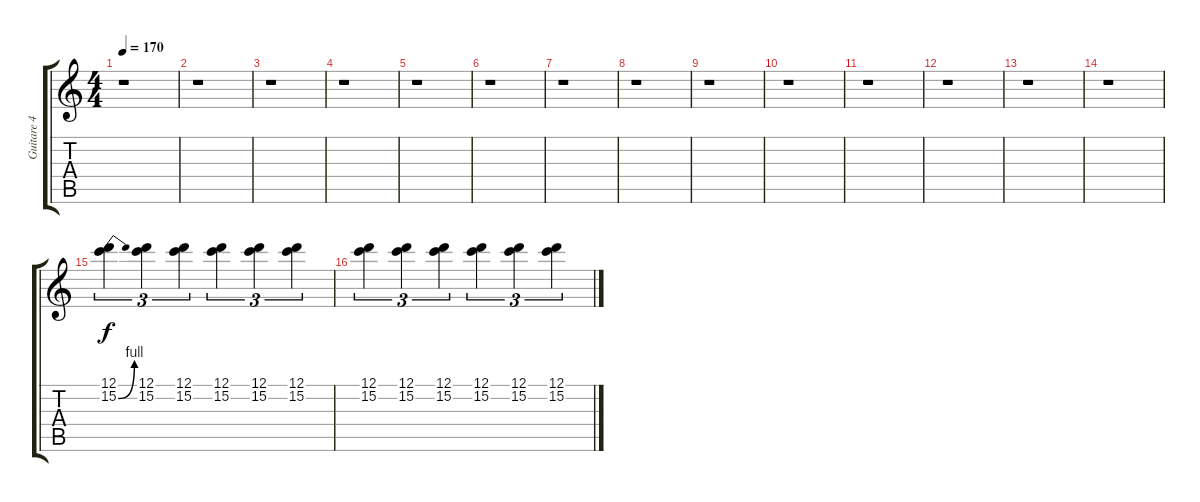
\track ("Guitare 4" "Guitare 4") {instrument distortionguitar}
\staff {score tabs}
\tuning (D4 A3 F3 C3 G2 D2) {hide}
\ts (4 4)
\tempo 170
\clef g2
\ks c
r.1{dy f} |
r.1 |
r.1 |
r.1 |
r.1 |
r.1 |
r.1 |
r.1 |
r.1 |
r.1 |
r.1 |
r.1 |
r.1 |
r.1{volume 0} |
(12.1 15.2{be (bend 0 0 60 4)}).4{tu (3 2) volume 12} (12.1 15.2).4{tu (3 2)} (12.1 15.2).4{tu (3 2)} (12.1 15.2).4{tu (3 2)} (12.1 15.2).4{tu (3 2)} (12.1 15.2).4{tu (3 2)} |
(12.1 15.2).4{tu (3 2)} (12.1 15.2).4{tu (3 2)} (12.1 15.2).4{tu (3 2)} (12.1 15.2).4{tu (3 2)} (12.1 15.2).4{tu (3 2)} (12.1 15.2).4{tu (3 2)}
